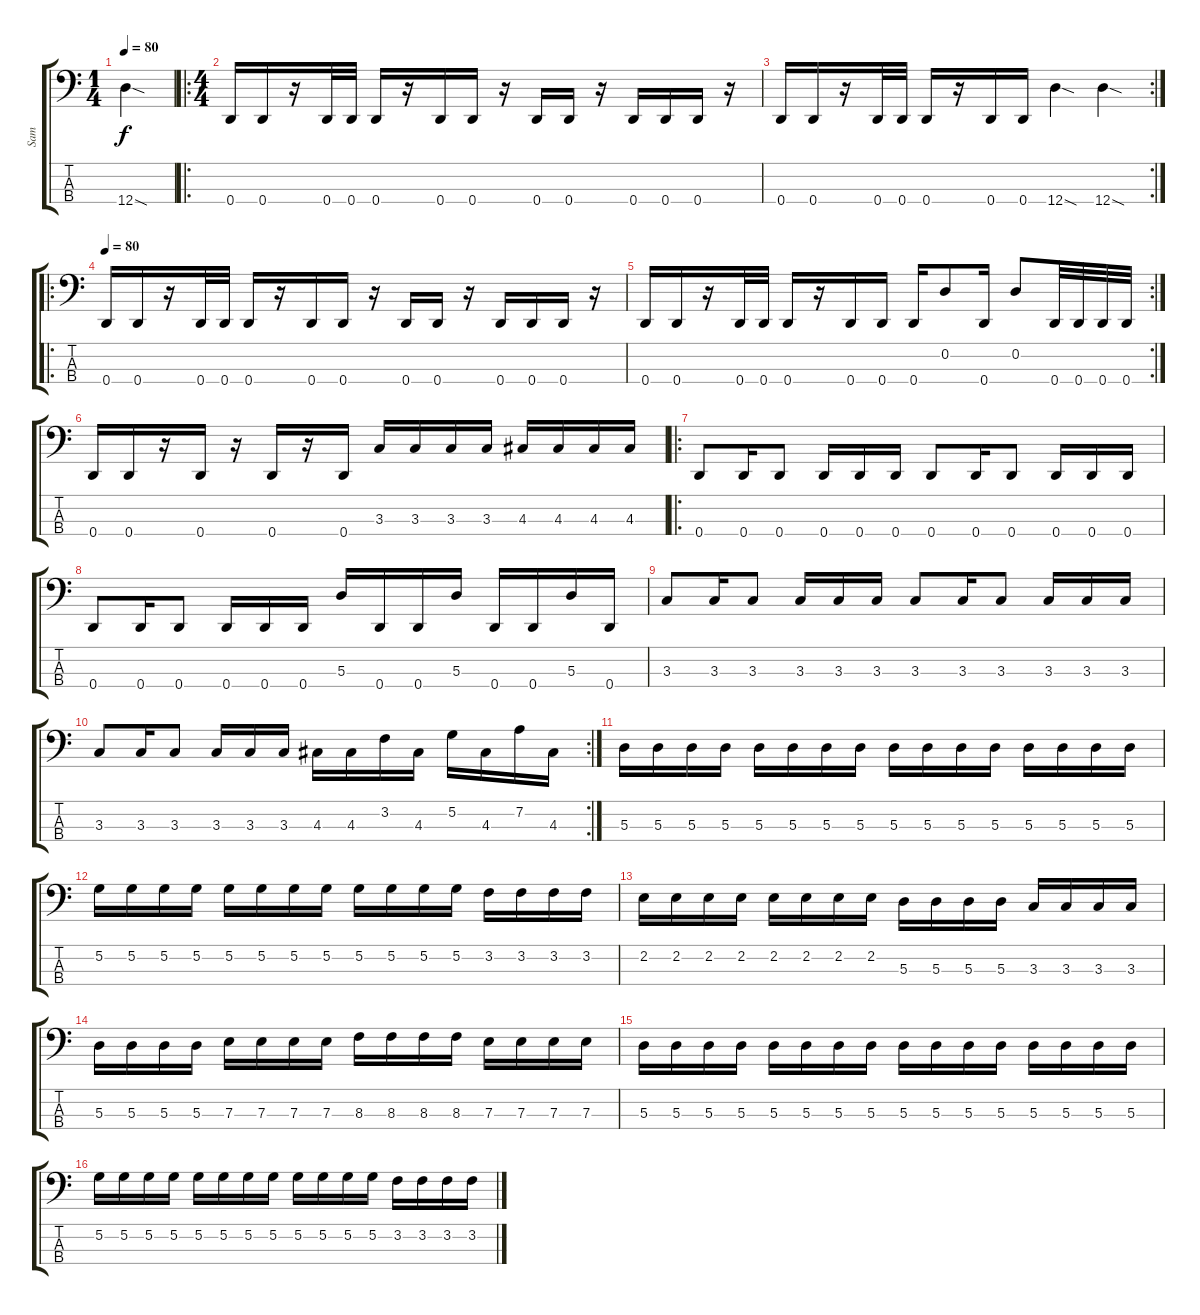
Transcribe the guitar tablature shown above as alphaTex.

\track ("Sam" "Sam") {instrument electricbassfinger}
\staff {score tabs}
\tuning (G2 D2 A1 D1) {hide}
\ts (1 4)
\tempo 80
\clef f4
\ks c
12.4{sod}.4{dy f} |
\ro
\ts (4 4)
0.4.16 0.4.16 r.16 0.4.32 0.4.32 0.4.16 r.16 0.4.16 0.4.16 r.16 0.4.16 0.4.16 r.16 0.4.16 0.4.16 0.4.16 r.16 |
\rc 2
0.4.16 0.4.16 r.16 0.4.32 0.4.32 0.4.16 r.16 0.4.16 0.4.16 12.4{sod}.4 12.4{sod}.4 |
\ro
\tempo 80
0.4.16 0.4.16 r.16 0.4.32 0.4.32 0.4.16 r.16 0.4.16 0.4.16 r.16 0.4.16 0.4.16 r.16 0.4.16 0.4.16 0.4.16 r.16 |
\rc 2
0.4.16 0.4.16 r.16 0.4.32 0.4.32 0.4.16 r.16 0.4.16 0.4.16 0.4.16 0.2.8 0.4.16 0.2.8 0.4.32 0.4.32 0.4.32 0.4.32 |
0.4.16 0.4.16 r.16 0.4.16 r.16 0.4.16 r.16 0.4.16 3.3.16 3.3.16 3.3.16 3.3.16 4.3.16 4.3.16 4.3.16 4.3.16 |
\ro
0.4.8 0.4.16 0.4.8 0.4.16 0.4.16 0.4.16 0.4.8 0.4.16 0.4.8 0.4.16 0.4.16 0.4.16 |
0.4.8 0.4.16 0.4.8 0.4.16 0.4.16 0.4.16 5.3.16 0.4.16 0.4.16 5.3.16 0.4.16 0.4.16 5.3.16 0.4.16 |
3.3.8 3.3.16 3.3.8 3.3.16 3.3.16 3.3.16 3.3.8 3.3.16 3.3.8 3.3.16 3.3.16 3.3.16 |
\rc 2
3.3.8 3.3.16 3.3.8 3.3.16 3.3.16 3.3.16 4.3.16 4.3.16 3.2.16 4.3.16 5.2.16 4.3.16 7.2.16 4.3.16 |
5.3.16 5.3.16 5.3.16 5.3.16 5.3.16 5.3.16 5.3.16 5.3.16 5.3.16 5.3.16 5.3.16 5.3.16 5.3.16 5.3.16 5.3.16 5.3.16 |
5.2.16 5.2.16 5.2.16 5.2.16 5.2.16 5.2.16 5.2.16 5.2.16 5.2.16 5.2.16 5.2.16 5.2.16 3.2.16 3.2.16 3.2.16 3.2.16 |
2.2.16 2.2.16 2.2.16 2.2.16 2.2.16 2.2.16 2.2.16 2.2.16 5.3.16 5.3.16 5.3.16 5.3.16 3.3.16 3.3.16 3.3.16 3.3.16 |
5.3.16 5.3.16 5.3.16 5.3.16 7.3.16 7.3.16 7.3.16 7.3.16 8.3.16 8.3.16 8.3.16 8.3.16 7.3.16 7.3.16 7.3.16 7.3.16 |
5.3.16 5.3.16 5.3.16 5.3.16 5.3.16 5.3.16 5.3.16 5.3.16 5.3.16 5.3.16 5.3.16 5.3.16 5.3.16 5.3.16 5.3.16 5.3.16 |
5.2.16 5.2.16 5.2.16 5.2.16 5.2.16 5.2.16 5.2.16 5.2.16 5.2.16 5.2.16 5.2.16 5.2.16 3.2.16 3.2.16 3.2.16 3.2.16
